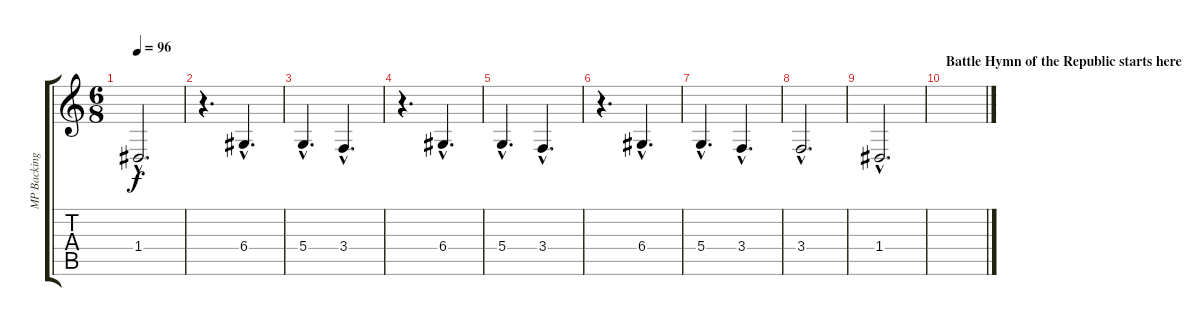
\track ("MP Backing Vocals" "MP Backing") {instrument brasssection}
\staff {score tabs}
\tuning (E4 B3 G3 D3 A2 E2) {hide}
\ts (6 8)
\tempo 96
\clef g2
\ks c
1.4{hac}.2{d dy f} |
r.4{d} 6.4{hac}.4{d} |
5.4{hac}.4{d} 3.4{hac}.4{d} |
r.4{d} 6.4{hac}.4{d} |
5.4{hac}.4{d} 3.4{hac}.4{d} |
r.4{d} 6.4{hac}.4{d} |
5.4{hac}.4{d} 3.4{hac}.4{d} |
3.4{hac}.2{d} |
1.4{hac}.2{d} |
\section ("" "Battle Hymn of the Republic starts here")
